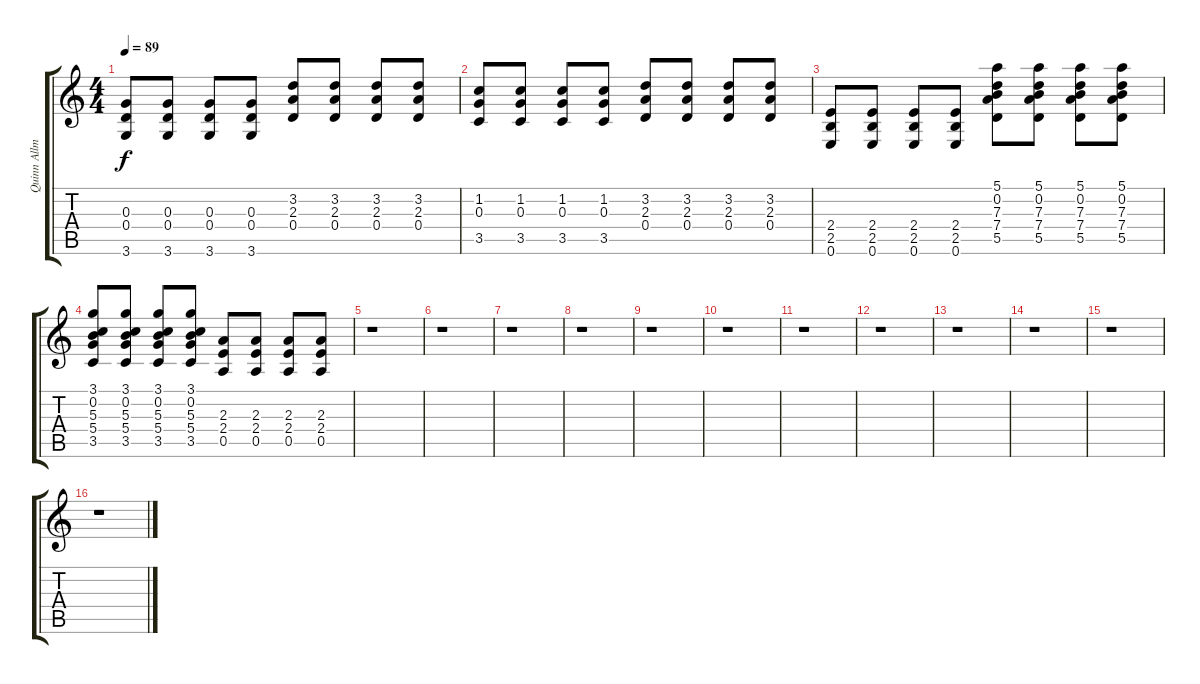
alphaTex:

\track ("Quinn Allman - Guitar 4" "Quinn Allm") {instrument overdrivenguitar}
\staff {score tabs}
\tuning (E4 B3 G3 D3 A2 E2) {hide}
\ts (4 4)
\tempo 89
\clef g2
\ks c
(0.3 0.4 3.6).8{dy f} (0.3 0.4 3.6).8 (0.3 0.4 3.6).8 (0.3 0.4 3.6).8 (3.2 2.3 0.4).8 (3.2 2.3 0.4).8 (3.2 2.3 0.4).8 (3.2 2.3 0.4).8 |
(1.2 0.3 3.5).8 (1.2 0.3 3.5).8 (1.2 0.3 3.5).8 (1.2 0.3 3.5).8 (3.2 2.3 0.4).8 (3.2 2.3 0.4).8 (3.2 2.3 0.4).8 (3.2 2.3 0.4).8 |
(2.4 2.5 0.6).8 (2.4 2.5 0.6).8 (2.4 2.5 0.6).8 (2.4 2.5 0.6).8 (5.1 0.2 7.3 7.4 5.5).8 (5.1 0.2 7.3 7.4 5.5).8 (5.1 0.2 7.3 7.4 5.5).8 (5.1 0.2 7.3 7.4 5.5).8 |
(3.1 0.2 5.3 5.4 3.5).8 (3.1 0.2 5.3 5.4 3.5).8 (3.1 0.2 5.3 5.4 3.5).8 (3.1 0.2 5.3 5.4 3.5).8 (2.3 2.4 0.5).8 (2.3 2.4 0.5).8 (2.3 2.4 0.5).8 (2.3 2.4 0.5).8 |
r.1 |
r.1 |
r.1 |
r.1 |
r.1 |
r.1 |
r.1 |
r.1 |
r.1 |
r.1 |
r.1 |
r.1
